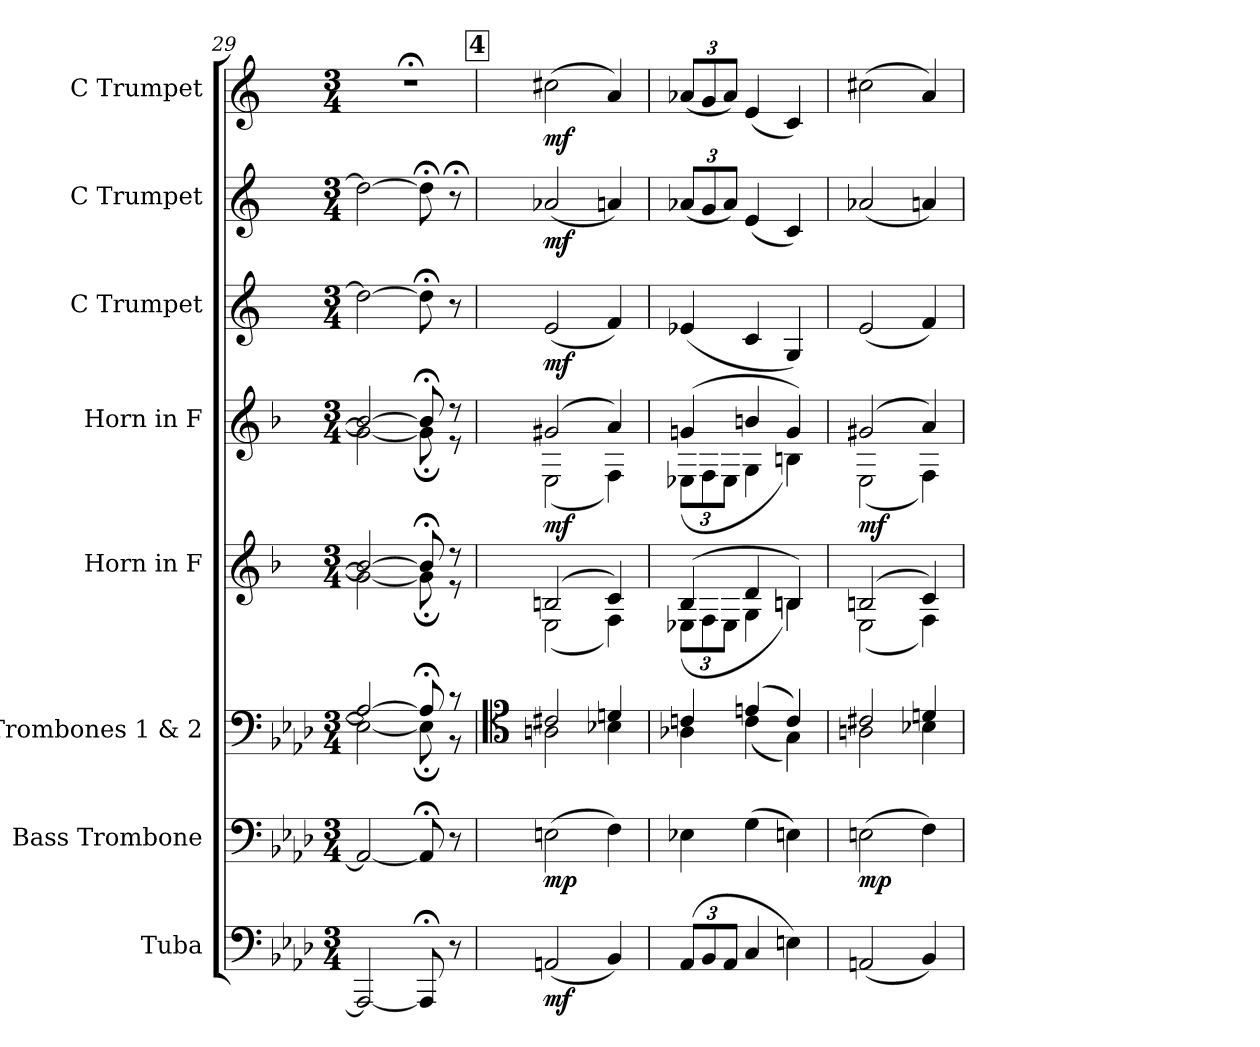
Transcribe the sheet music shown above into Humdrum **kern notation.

**kern	**dynam	**kern	**dynam	**kern	**dynam	**kern	**dynam	**kern	**dynam	**kern	**dynam	**kern	**dynam	**kern	**dynam
*part8	*part8	*part7	*part7	*part6	*part6	*part5	*part5	*part4	*part4	*part3	*part3	*part2	*part2	*part1	*part1
*staff8	*staff8	*staff7	*staff7	*staff6	*staff6	*staff5	*staff5	*staff4	*staff4	*staff3	*staff3	*staff2	*staff2	*staff1	*staff1
*I"Tuba	*	*I"Bass Trombone	*	*I"Trombones 1 &amp; 2	*	*I"Horn in F	*	*I"Horn in F	*	*I"C Trumpet	*	*I"C Trumpet	*	*I"C Trumpet	*
*I'Tba.	*	*I'B. Tbn.	*	*I'Tbn. 1&amp;2	*	*	*	*	*	*I'C Tpt.	*	*I'C Tpt.	*	*I'C Tpt.	*
*clefF4	*	*clefF4	*	*clefF4	*	*clefG2	*	*clefG2	*	*clefG2	*	*clefG2	*	*clefG2	*
*	*	*	*	*	*	*ITrd4c7	*	*ITrd4c7	*	*	*	*	*	*	*
*k[b-e-a-d-]	*	*k[b-e-a-d-]	*	*k[b-e-a-d-]	*	*k[b-e-]	*	*k[b-e-]	*	*k[]	*	*k[]	*	*k[]	*
*M3/4	*	*M3/4	*	*M3/4	*	*M3/4	*	*M3/4	*	*M3/4	*	*M3/4	*	*M3/4	*
=29	=29	=29	=29	=29	=29	=29	=29	=29	=29	=29	=29	=29	=29	=29	=29
*	*	*	*	*^	*	*^	*	*^	*	*	*	*	*	*	*
2AAA/_	.	2AA/_	.	2A/_	2E\_	.	2e/_	2c#\_	.	2e/_	2c#\_	.	2dd-\_	.	2dd-\_	.	2.r;<	.
8AAA;</]	.	8AA;</]	.	8A;</]	8E;\]	.	8e;</]	8c#;\]	.	8e;</]	8c#;\]	.	8dd-;<\]	.	8dd-;<\]	.	.	.
8r	.	8r	.	8r	8r	.	8r	8r	.	8r	8r	.	8r	.	8r;<	.	.	.
!!LO:PB:g=z
!!LO:REH:place=s1:a:B:fs=14:t=4
=30	=30	=30	=30	=30	=30	=30	=30	=30	=30	=30	=30	=30	=30	=30	=30	=30	=30	=30
*	*	*	*	*clefC4	*	*	*	*	*	*	*	*	*	*	*	*	*	*
!	!LO:DY:b	!	!LO:DY:b	!	!	!LO:DY:b	!	!	!	!	!	!	!	!	!	!	!	!
!	!	!	!	!	!	!LO:DY:n=1:b	!	!	!LO:DY:b	!	!	!	!	!	!	!	!	!
!	!	!	!	!	!	!	!	!	!LO:DY:n=1:b	!	!	!LO:DY:b	!	!LO:DY:b	!	!LO:DY:b	!	!LO:DY:b
(<2AAn/	mf	(>2En\	mp	2c#X/	2An\	mp mp	(>2En/	(<2AA\	mf mf	(>2c#X/	(<2AA\	mf	(<2e/	mf	(<2a-X/	mf	(>2cc#X\	mf
4BB-/)	.	4F\)	.	4dn/	4B-X\	.	4F/)	4BB-\)	.	4d/)	4BB-\)	.	4f/)	.	4an/)	.	4a/)	.
=31	=31	=31	=31	=31	=31	=31	=31	=31	=31	=31	=31	=31	=31	=31	=31	=31	=31	=31
*Xbrackettup	*	*	*	*	*	*	*	*Xbrackettup	*	*	*Xbrackettup	*	*	*	*Xbrackettup	*	*Xbrackettup	*
(>12AA-/L	.	4E-X\	.	4cn/	4A-X\	.	(>4E-/	(<12AA-X\L	.	(>4cn/	(<12AA-X\L	.	(<4e-X/	.	(<12a-X/L	.	(<12a-X/L	.
12BB-/	.	.	.	.	.	.	.	12BB-\	.	.	12BB-\	.	.	.	12g/	.	12g/	.
12AA-/J	.	.	.	.	.	.	.	12AA-\J	.	.	12AA-\J	.	.	.	12a-/J)	.	12a-/J)	.
4C/	.	(>4G\	.	(>4en/	(<4c\	.	4G/	4C\	.	4en/	4C\	.	4c/	.	(<4e/	.	(<4e/	.
4En\)	.	4En\)	.	4c/)	4G\)	.	4En/)	4En\)	.	4c/)	4En\)	.	4G/)	.	4c/)	.	4c/)	.
=32	=32	=32	=32	=32	=32	=32	=32	=32	=32	=32	=32	=32	=32	=32	=32	=32	=32	=32
!	!	!	!LO:DY:b	!	!	!	!	!	!	!	!	!LO:DY:b	!	!	!	!	!	!
(<2AAn/	.	(>2En\	mp	2c#X/	2An\	.	(>2En/	(<2AA\	.	(>2c#X/	(<2AA\	mf	(<2e/	.	(<2a-X/	.	(>2cc#X\	.
4BB-/)	.	4F\)	.	4dn/	4B-X\	.	4F/)	4BB-\)	.	4d/)	4BB-\)	.	4f/)	.	4an/)	.	4a/)	.
*	*	*	*	*v	*v	*	*	*	*	*v	*v	*	*	*	*	*	*	*
*	*	*	*	*	*	*v	*v	*	*	*	*	*	*	*	*	*
=	=	=	=	=	=	=	=	=	=	=	=	=	=	=	=
*-	*-	*-	*-	*-	*-	*-	*-	*-	*-	*-	*-	*-	*-	*-	*-
